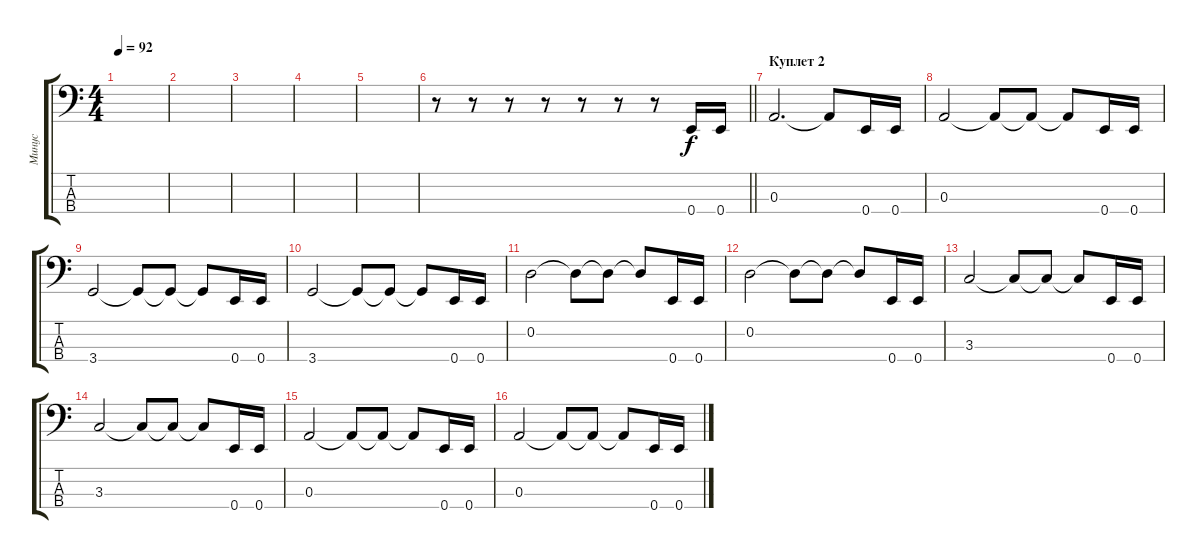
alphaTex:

\track ("Минус" "Минус") {instrument synthbass1}
\staff {score tabs}
\tuning (G2 D2 A1 E1) {hide}
\ts (4 4)
\tempo 92
\clef f4
\ks c
|
|
|
|
|
\barLineRight lightlight
r.8 r.8 r.8 r.8 r.8 r.8 r.8 0.4.16 0.4.16 |
\section ("" "Куплет 2")
0.3.2{d} 0.3{t}.8 0.4.16 0.4.16 |
0.3.2 0.3{t}.8 0.3{t}.8 0.3{t}.8 0.4.16 0.4.16 |
3.4.2 3.4{t}.8 3.4{t}.8 3.4{t}.8 0.4.16 0.4.16 |
3.4.2 3.4{t}.8 3.4{t}.8 3.4{t}.8 0.4.16 0.4.16 |
0.2.2 0.2{t}.8 0.2{t}.8 0.2{t}.8 0.4.16 0.4.16 |
0.2.2 0.2{t}.8 0.2{t}.8 0.2{t}.8 0.4.16 0.4.16 |
3.3.2 3.3{t}.8 3.3{t}.8 3.3{t}.8 0.4.16 0.4.16 |
3.3.2 3.3{t}.8 3.3{t}.8 3.3{t}.8 0.4.16 0.4.16 |
0.3.2 0.3{t}.8 0.3{t}.8 0.3{t}.8 0.4.16 0.4.16 |
0.3.2 0.3{t}.8 0.3{t}.8 0.3{t}.8 0.4.16 0.4.16
